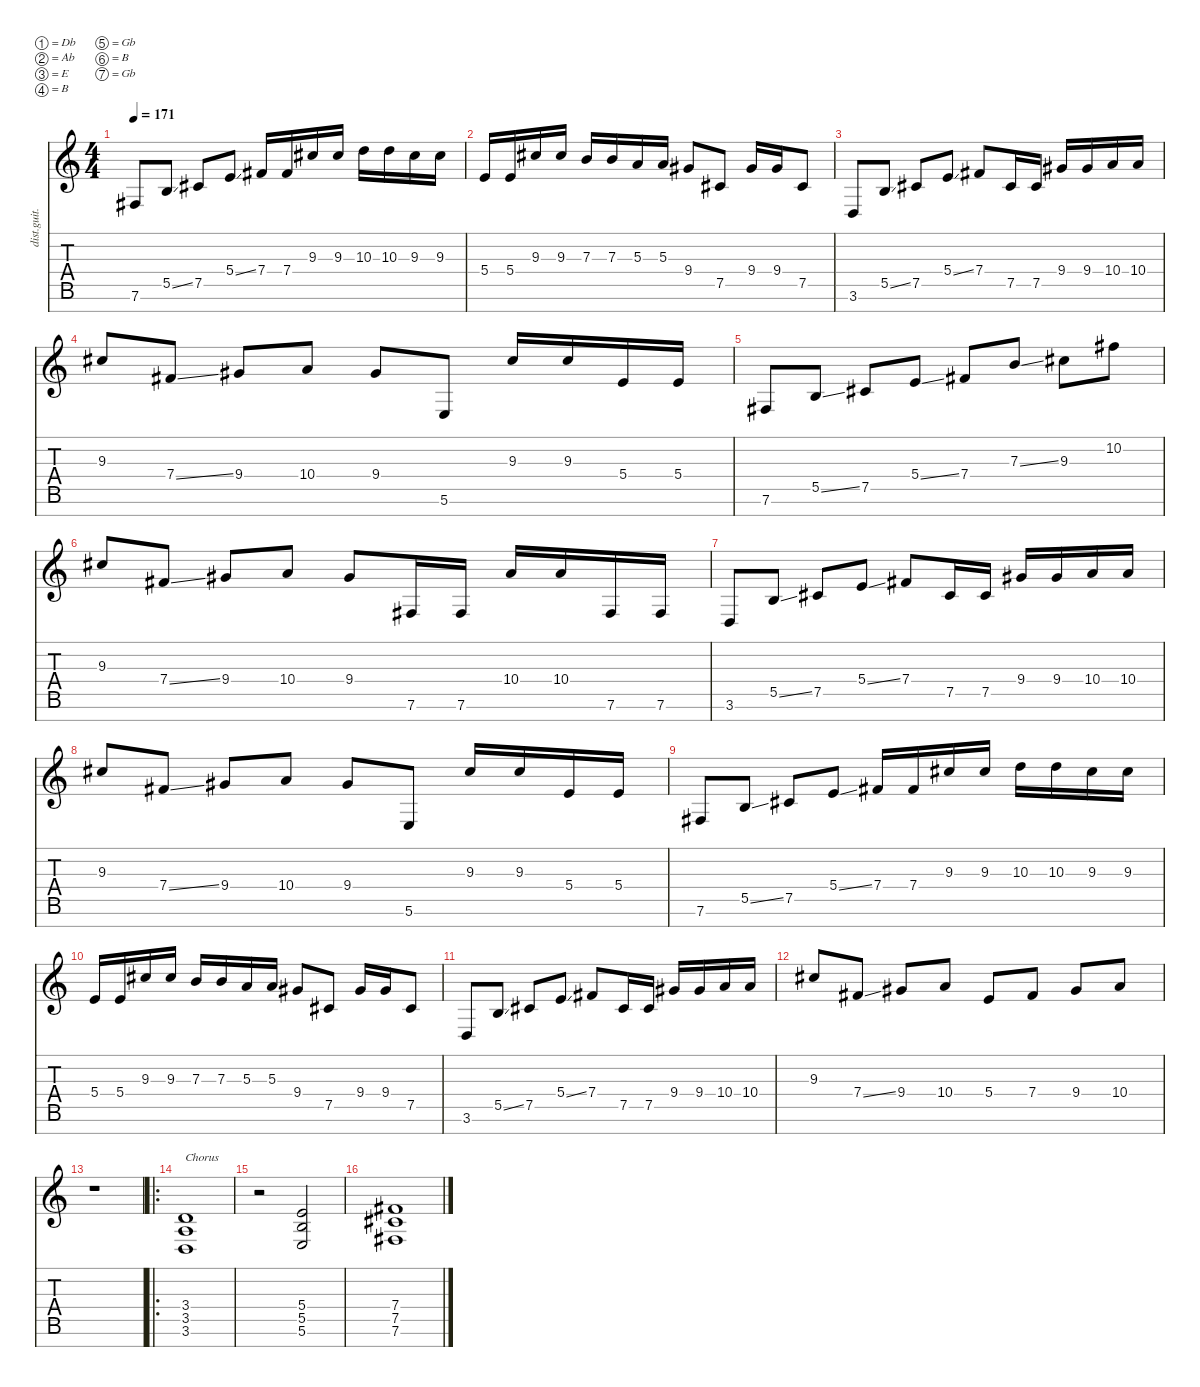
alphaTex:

\defaultSystemsLayout 4
\hideDynamics
\bracketExtendMode nobrackets
\otherSystemsTrackNameOrientation horizontal
\track ("Distortion Guitar" "dist.guit.") {instrument distortionguitar}
\staff {score tabs}
\tuning (Db4 Ab3 E3 B2 Gb2 B1 Gb1)
\ts (4 4)
\tempo 171
\clef g2
\ks c
7.6{acc #}.8{dy mf beam Up} 5.5{ss}.8{beam Up} 7.5{acc #}.8{beam Up} 5.4{ss}.8{beam Up} 7.4{acc #}.16{beam Up} 7.4{acc #}.16{beam Up} 9.3{acc #}.16{beam Up} 9.3{acc #}.16{beam Up} 10.3.16{beam Down} 10.3.16{beam Down} 9.3{acc #}.16{beam Down} 9.3{acc #}.16{beam Down} |
5.4.16{beam Up} 5.4.16{beam Up} 9.3{acc #}.16{beam Up} 9.3{acc #}.16{beam Up} 7.3.16{beam Up} 7.3.16{beam Up} 5.3.16{beam Up} 5.3.16{beam Up} 9.4{acc #}.8{beam Up} 7.5{acc #}.8{beam Up} 9.4{acc #}.16{beam Up} 9.4{acc #}.16{beam Up} 7.5{acc #}.8{beam Up} |
3.6.8{beam Up} 5.5{ss}.8{beam Up} 7.5{acc #}.8{beam Up} 5.4{ss}.8{beam Up} 7.4{acc #}.8{beam Up} 7.5{acc #}.16{beam Up} 7.5{acc #}.16{beam Up} 9.4{acc #}.16{beam Up} 9.4{acc #}.16{beam Up} 10.4.16{beam Up} 10.4.16{beam Up} |
9.3{acc #}.8{beam Up} 7.4{ss acc #}.8{beam Up} 9.4{acc #}.8{beam Up} 10.4.8{beam Up} 9.4{acc #}.8{beam Up} 5.6.8{beam Up} 9.3{acc #}.16{beam Up} 9.3{acc #}.16{beam Up} 5.4.16{beam Up} 5.4.16{beam Up} |
7.6{acc #}.8{beam Up} 5.5{ss}.8{beam Up} 7.5{acc #}.8{beam Up} 5.4{ss}.8{beam Up} 7.4{acc #}.8{beam Up} 7.3{ss}.8{beam Up} 9.3{acc #}.8{beam Down} 10.2{acc #}.8{beam Down} |
9.3{acc #}.8{beam Up} 7.4{ss acc #}.8{beam Up} 9.4{acc #}.8{beam Up} 10.4.8{beam Up} 9.4{acc #}.8{beam Up} 7.6{acc #}.16{beam Up} 7.6{acc #}.16{beam Up} 10.4.16{beam Up} 10.4.16{beam Up} 7.6{acc #}.16{beam Up} 7.6{acc #}.16{beam Up} |
3.6.8{beam Up} 5.5{ss}.8{beam Up} 7.5{acc #}.8{beam Up} 5.4{ss}.8{beam Up} 7.4{acc #}.8{beam Up} 7.5{acc #}.16{beam Up} 7.5{acc #}.16{beam Up} 9.4{acc #}.16{beam Up} 9.4{acc #}.16{beam Up} 10.4.16{beam Up} 10.4.16{beam Up} |
9.3{acc #}.8{beam Up} 7.4{ss acc #}.8{beam Up} 9.4{acc #}.8{beam Up} 10.4.8{beam Up} 9.4{acc #}.8{beam Up} 5.6.8{beam Up} 9.3{acc #}.16{beam Up} 9.3{acc #}.16{beam Up} 5.4.16{beam Up} 5.4.16{beam Up} |
7.6{acc #}.8{beam Up} 5.5{ss}.8{beam Up} 7.5{acc #}.8{beam Up} 5.4{ss}.8{beam Up} 7.4{acc #}.16{beam Up} 7.4{acc #}.16{beam Up} 9.3{acc #}.16{beam Up} 9.3{acc #}.16{beam Up} 10.3.16{beam Down} 10.3.16{beam Down} 9.3{acc #}.16{beam Down} 9.3{acc #}.16{beam Down} |
5.4.16{beam Up} 5.4.16{beam Up} 9.3{acc #}.16{beam Up} 9.3{acc #}.16{beam Up} 7.3.16{beam Up} 7.3.16{beam Up} 5.3.16{beam Up} 5.3.16{beam Up} 9.4{acc #}.8{beam Up} 7.5{acc #}.8{beam Up} 9.4{acc #}.16{beam Up} 9.4{acc #}.16{beam Up} 7.5{acc #}.8{beam Up} |
3.6.8{beam Up} 5.5{ss}.8{beam Up} 7.5{acc #}.8{beam Up} 5.4{ss}.8{beam Up} 7.4{acc #}.8{beam Up} 7.5{acc #}.16{beam Up} 7.5{acc #}.16{beam Up} 9.4{acc #}.16{beam Up} 9.4{acc #}.16{beam Up} 10.4.16{beam Up} 10.4.16{beam Up} |
9.3{acc #}.8{beam Up} 7.4{ss acc #}.8{beam Up} 9.4{acc #}.8{beam Up} 10.4.8{beam Up} 5.4.8{beam Up} 7.4{acc #}.8{beam Up} 9.4{acc #}.8{beam Up} 10.4.8{beam Up} |
r.1{beam Down} |
\ro
(3.6 3.5 3.4).1{txt "Chorus" beam Up} |
r.2{beam Down} (5.6 5.5 5.4).2{beam Up} |
(7.6{acc #} 7.5{acc #} 7.4{acc #}).1{beam Up}
